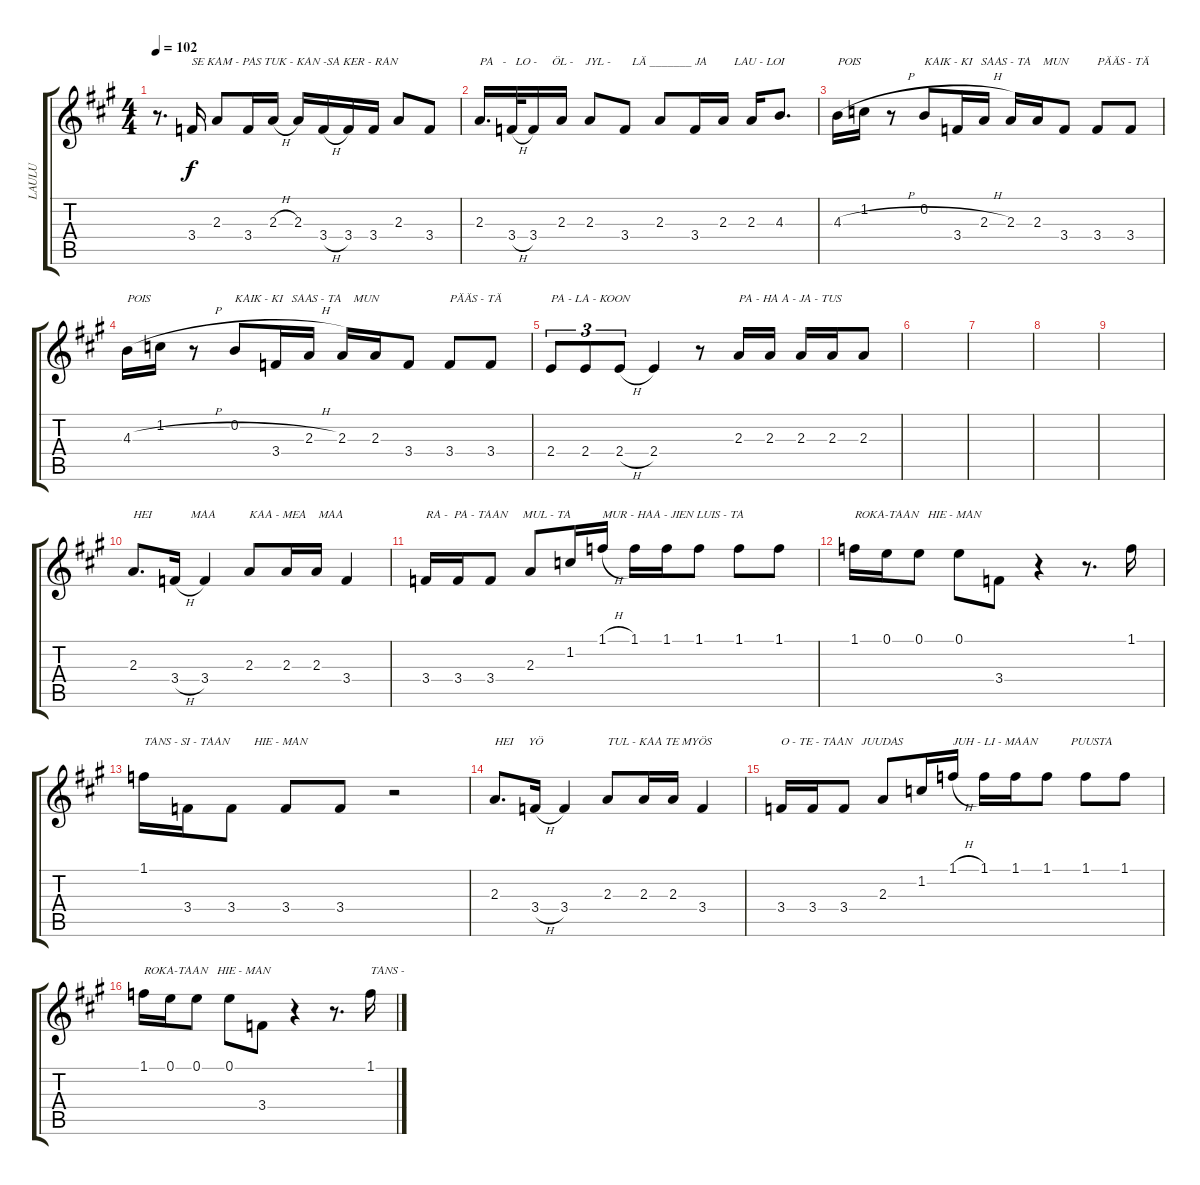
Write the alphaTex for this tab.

\track ("LAULU" "LAULU") {instrument electricguitarjazz}
\staff {score tabs}
\tuning (E4 B3 G3 D3 A2 E2) {hide}
\ts (4 4)
\tempo 102
\clef g2
\ks a
r.8{d dy f} 3.4.16{txt "SE KAM - PAS TUK - KAN -SA KER - RAN"} 2.3.8 3.4.16 2.3{h}.16 2.3.16 3.4{h}.16 3.4.16 3.4.16 2.3.8 3.4.8 |
2.3.16{d txt "PA   -   LO -     ÖL -    JYL -       LÄ _______"} 3.4{h}.32 3.4.16 2.3.16 2.3.8 3.4.8 2.3.8 3.4.16{txt "JA         LAU - LOI"} 2.3.16 2.3.16 4.3.8{d} |
4.3{h}.16{txt "POIS"} 1.2.16 r.8 0.2.8{txt "KAIK - KI   SAAS - TA    MUN"} 3.4.16 2.3{h}.16 2.3.16 2.3.16 3.4.8 3.4.8{txt "PÄÄS - TÄ"} 3.4.8 |
4.3{h}.16{txt "POIS"} 1.2.16 r.8 0.2.8{txt "KAIK - KI   SAAS - TA    MUN"} 3.4.16 2.3{h}.16 2.3.16 2.3.16 3.4.8 3.4.8{txt "PÄÄS - TÄ"} 3.4.8 |
2.4.8{tu (3 2) txt "PA - LA - KOON"} 2.4.8{tu (3 2)} 2.4{h}.8{tu (3 2)} 2.4.4 r.8 2.3.16{txt "PA - HA A - JA - TUS"} 2.3.16 2.3.16 2.3.16 2.3.8 |
|
|
|
|
2.3.8{d txt "HEI             MAA"} 3.4{h}.16 3.4.4 2.3.8{txt "KAA - MEA    MAA"} 2.3.16 2.3.16 3.4.4 |
3.4.16{txt "RA -  PA - TAAN     MUL - TA"} 3.4.16 3.4.8 2.3.8{beam Up} 1.2.16{beam Up} 1.1{h}.16{txt "MUR - HAA - JIEN LUIS - TA" beam Up} 1.1.16 1.1.16 1.1.8 1.1.8 1.1.8 |
1.1.16{txt "ROKA-TAAN   HIE - MAN"} 0.1.16 0.1.8 0.1.8 3.4.8 r.4 r.8{d} 1.1.16 |
1.1.16{txt "TANS - SI - TAAN        HIE - MAN"} 3.4.16 3.4.8 3.4.8 3.4.8 r.2 |
2.3.8{d txt "HEI     YÖ"} 3.4{h}.16 3.4.4 2.3.8{txt "TUL - KAA TE MYÖS"} 2.3.16 2.3.16 3.4.4 |
3.4.16{txt "O - TE - TAAN   JUUDAS"} 3.4.16 3.4.8 2.3.8{beam Up} 1.2.16{beam Up} 1.1{h}.16{txt "JUH - LI - MAAN           PUUSTA" beam Up} 1.1.16 1.1.16 1.1.8 1.1.8 1.1.8 |
1.1.16{txt "ROKA-TAAN   HIE - MAN"} 0.1.16 0.1.8 0.1.8 3.4.8 r.4 r.8{d} 1.1.16{txt "TANS -"}
